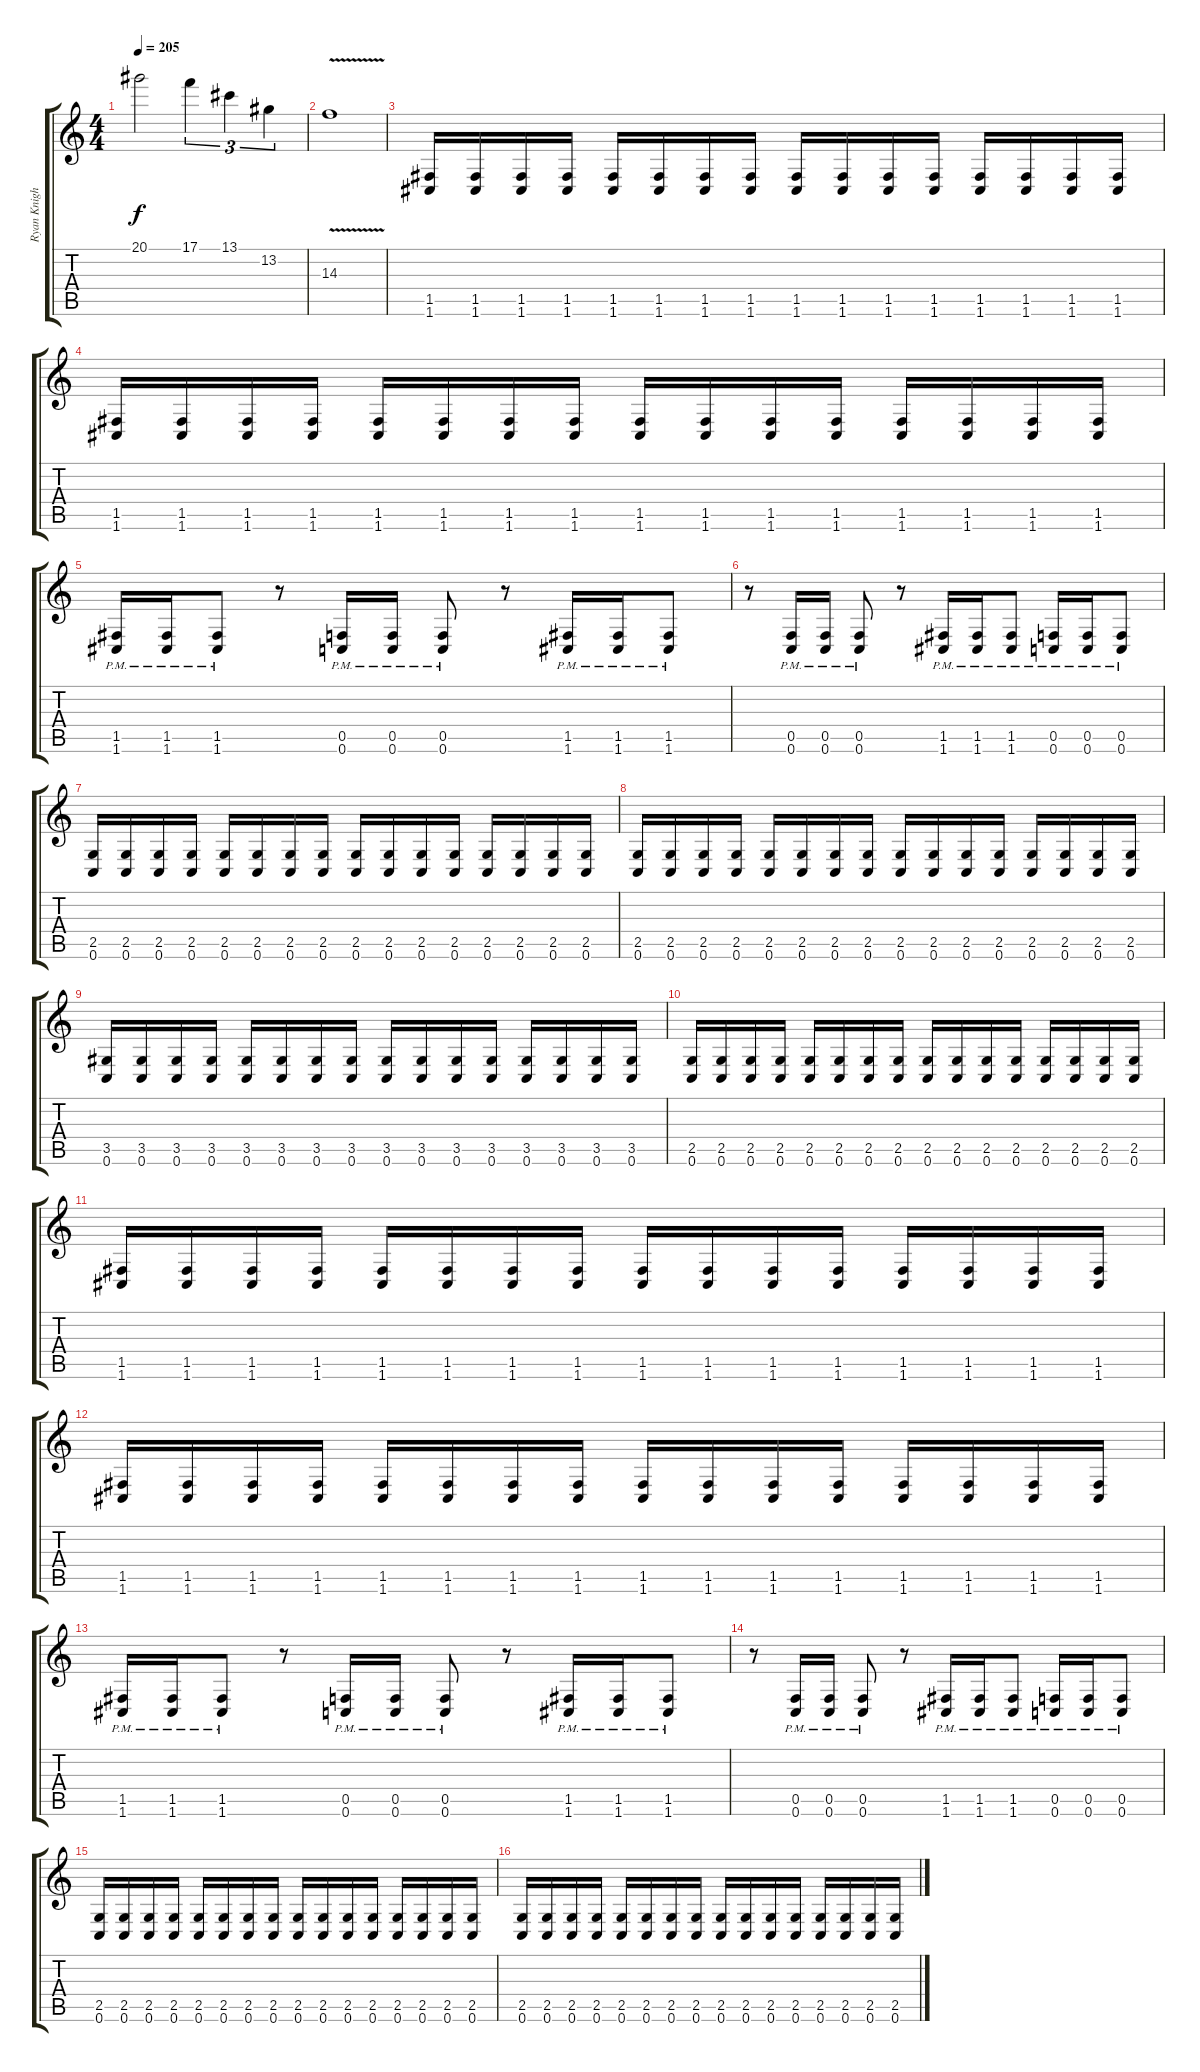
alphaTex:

\track ("Ryan Knight" "Ryan Knigh") {instrument distortionguitar}
\staff {score tabs}
\tuning (C4 G3 Eb3 Bb2 F2 C2) {hide}
\ts (4 4)
\tempo 205
\clef g2
\ks c
20.1.2{dy f} 17.1.4{tu (3 2)} 13.1.4{tu (3 2)} 13.2.4{tu (3 2)} |
14.3{v}.1 |
(1.5 1.6).16 (1.5 1.6).16 (1.5 1.6).16 (1.5 1.6).16 (1.5 1.6).16 (1.5 1.6).16 (1.5 1.6).16 (1.5 1.6).16 (1.5 1.6).16 (1.5 1.6).16 (1.5 1.6).16 (1.5 1.6).16 (1.5 1.6).16 (1.5 1.6).16 (1.5 1.6).16 (1.5 1.6).16 |
(1.5 1.6).16 (1.5 1.6).16 (1.5 1.6).16 (1.5 1.6).16 (1.5 1.6).16 (1.5 1.6).16 (1.5 1.6).16 (1.5 1.6).16 (1.5 1.6).16 (1.5 1.6).16 (1.5 1.6).16 (1.5 1.6).16 (1.5 1.6).16 (1.5 1.6).16 (1.5 1.6).16 (1.5 1.6).16 |
(1.5{pm} 1.6{pm}).16 (1.5{pm} 1.6{pm}).16 (1.5{pm} 1.6{pm}).8 r.8 (0.5{pm} 0.6{pm}).16 (0.5{pm} 0.6{pm}).16 (0.5{pm} 0.6{pm}).8 r.8 (1.5{pm} 1.6{pm}).16 (1.5{pm} 1.6{pm}).16 (1.5{pm} 1.6{pm}).8 |
r.8 (0.5{pm} 0.6{pm}).16 (0.5{pm} 0.6{pm}).16 (0.5{pm} 0.6{pm}).8 r.8 (1.5{pm} 1.6{pm}).16 (1.5{pm} 1.6{pm}).16 (1.5{pm} 1.6{pm}).8 (0.5{pm} 0.6{pm}).16 (0.5{pm} 0.6{pm}).16 (0.5{pm} 0.6{pm}).8 |
(2.5 0.6).16 (2.5 0.6).16 (2.5 0.6).16 (2.5 0.6).16 (2.5 0.6).16 (2.5 0.6).16 (2.5 0.6).16 (2.5 0.6).16 (2.5 0.6).16 (2.5 0.6).16 (2.5 0.6).16 (2.5 0.6).16 (2.5 0.6).16 (2.5 0.6).16 (2.5 0.6).16 (2.5 0.6).16 |
(2.5 0.6).16 (2.5 0.6).16 (2.5 0.6).16 (2.5 0.6).16 (2.5 0.6).16 (2.5 0.6).16 (2.5 0.6).16 (2.5 0.6).16 (2.5 0.6).16 (2.5 0.6).16 (2.5 0.6).16 (2.5 0.6).16 (2.5 0.6).16 (2.5 0.6).16 (2.5 0.6).16 (2.5 0.6).16 |
(3.5 0.6).16 (3.5 0.6).16 (3.5 0.6).16 (3.5 0.6).16 (3.5 0.6).16 (3.5 0.6).16 (3.5 0.6).16 (3.5 0.6).16 (3.5 0.6).16 (3.5 0.6).16 (3.5 0.6).16 (3.5 0.6).16 (3.5 0.6).16 (3.5 0.6).16 (3.5 0.6).16 (3.5 0.6).16 |
(2.5 0.6).16 (2.5 0.6).16 (2.5 0.6).16 (2.5 0.6).16 (2.5 0.6).16 (2.5 0.6).16 (2.5 0.6).16 (2.5 0.6).16 (2.5 0.6).16 (2.5 0.6).16 (2.5 0.6).16 (2.5 0.6).16 (2.5 0.6).16 (2.5 0.6).16 (2.5 0.6).16 (2.5 0.6).16 |
(1.5 1.6).16 (1.5 1.6).16 (1.5 1.6).16 (1.5 1.6).16 (1.5 1.6).16 (1.5 1.6).16 (1.5 1.6).16 (1.5 1.6).16 (1.5 1.6).16 (1.5 1.6).16 (1.5 1.6).16 (1.5 1.6).16 (1.5 1.6).16 (1.5 1.6).16 (1.5 1.6).16 (1.5 1.6).16 |
(1.5 1.6).16 (1.5 1.6).16 (1.5 1.6).16 (1.5 1.6).16 (1.5 1.6).16 (1.5 1.6).16 (1.5 1.6).16 (1.5 1.6).16 (1.5 1.6).16 (1.5 1.6).16 (1.5 1.6).16 (1.5 1.6).16 (1.5 1.6).16 (1.5 1.6).16 (1.5 1.6).16 (1.5 1.6).16 |
(1.5{pm} 1.6{pm}).16 (1.5{pm} 1.6{pm}).16 (1.5{pm} 1.6{pm}).8 r.8 (0.5{pm} 0.6{pm}).16 (0.5{pm} 0.6{pm}).16 (0.5{pm} 0.6{pm}).8 r.8 (1.5{pm} 1.6{pm}).16 (1.5{pm} 1.6{pm}).16 (1.5{pm} 1.6{pm}).8 |
r.8 (0.5{pm} 0.6{pm}).16 (0.5{pm} 0.6{pm}).16 (0.5{pm} 0.6{pm}).8 r.8 (1.5{pm} 1.6{pm}).16 (1.5{pm} 1.6{pm}).16 (1.5{pm} 1.6{pm}).8 (0.5{pm} 0.6{pm}).16 (0.5{pm} 0.6{pm}).16 (0.5{pm} 0.6{pm}).8 |
(2.5 0.6).16 (2.5 0.6).16 (2.5 0.6).16 (2.5 0.6).16 (2.5 0.6).16 (2.5 0.6).16 (2.5 0.6).16 (2.5 0.6).16 (2.5 0.6).16 (2.5 0.6).16 (2.5 0.6).16 (2.5 0.6).16 (2.5 0.6).16 (2.5 0.6).16 (2.5 0.6).16 (2.5 0.6).16 |
(2.5 0.6).16 (2.5 0.6).16 (2.5 0.6).16 (2.5 0.6).16 (2.5 0.6).16 (2.5 0.6).16 (2.5 0.6).16 (2.5 0.6).16 (2.5 0.6).16 (2.5 0.6).16 (2.5 0.6).16 (2.5 0.6).16 (2.5 0.6).16 (2.5 0.6).16 (2.5 0.6).16 (2.5 0.6).16
